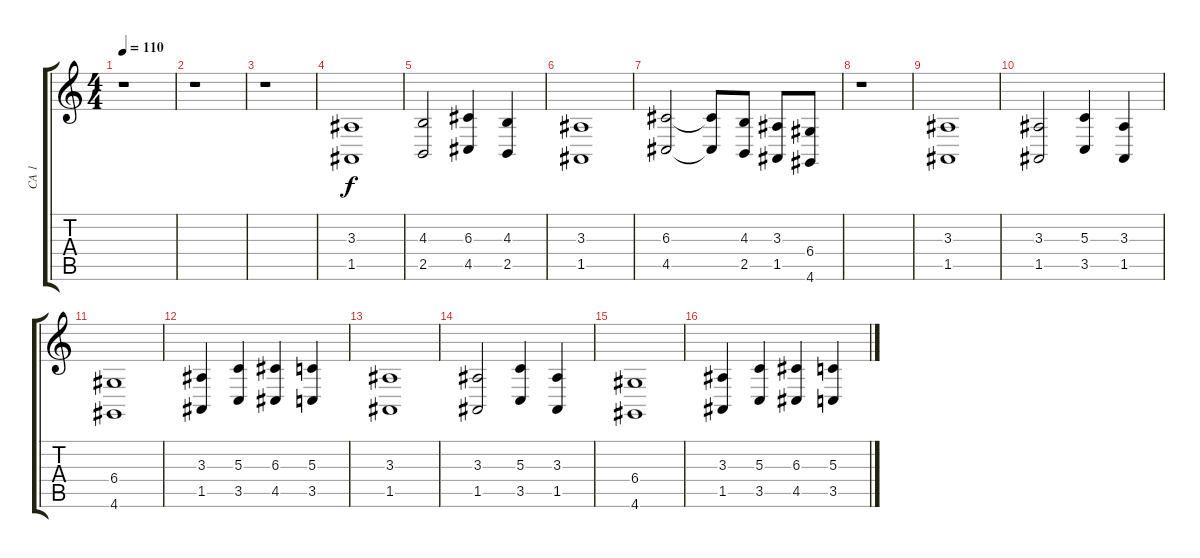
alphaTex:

\track ("CA 1" "CA 1") {instrument choiraahs}
\staff {score tabs}
\tuning (E4 B3 G3 D3 A2 E2) {hide}
\ts (4 4)
\tempo 110
\clef g2
\ks c
r.1{dy f} |
r.1 |
r.1 |
(3.3 1.5).1{volume 10 instrument choiraahs} |
(4.3 2.5).2 (6.3 4.5).4 (4.3 2.5).4 |
(3.3 1.5).1 |
(6.3 4.5).2 (6.3{t} 4.5{t}).8 (4.3 2.5).8 (3.3 1.5).8 (6.4 4.6).8 |
r.1 |
\section ("" "")
(3.3 1.5).1 |
(3.3 1.5).2 (5.3 3.5).4 (3.3 1.5).4 |
(6.4 4.6).1 |
(3.3 1.5).4 (5.3 3.5).4 (6.3 4.5).4 (5.3 3.5).4 |
(3.3 1.5).1 |
(3.3 1.5).2 (5.3 3.5).4 (3.3 1.5).4 |
(6.4 4.6).1 |
(3.3 1.5).4 (5.3 3.5).4 (6.3 4.5).4 (5.3 3.5).4
